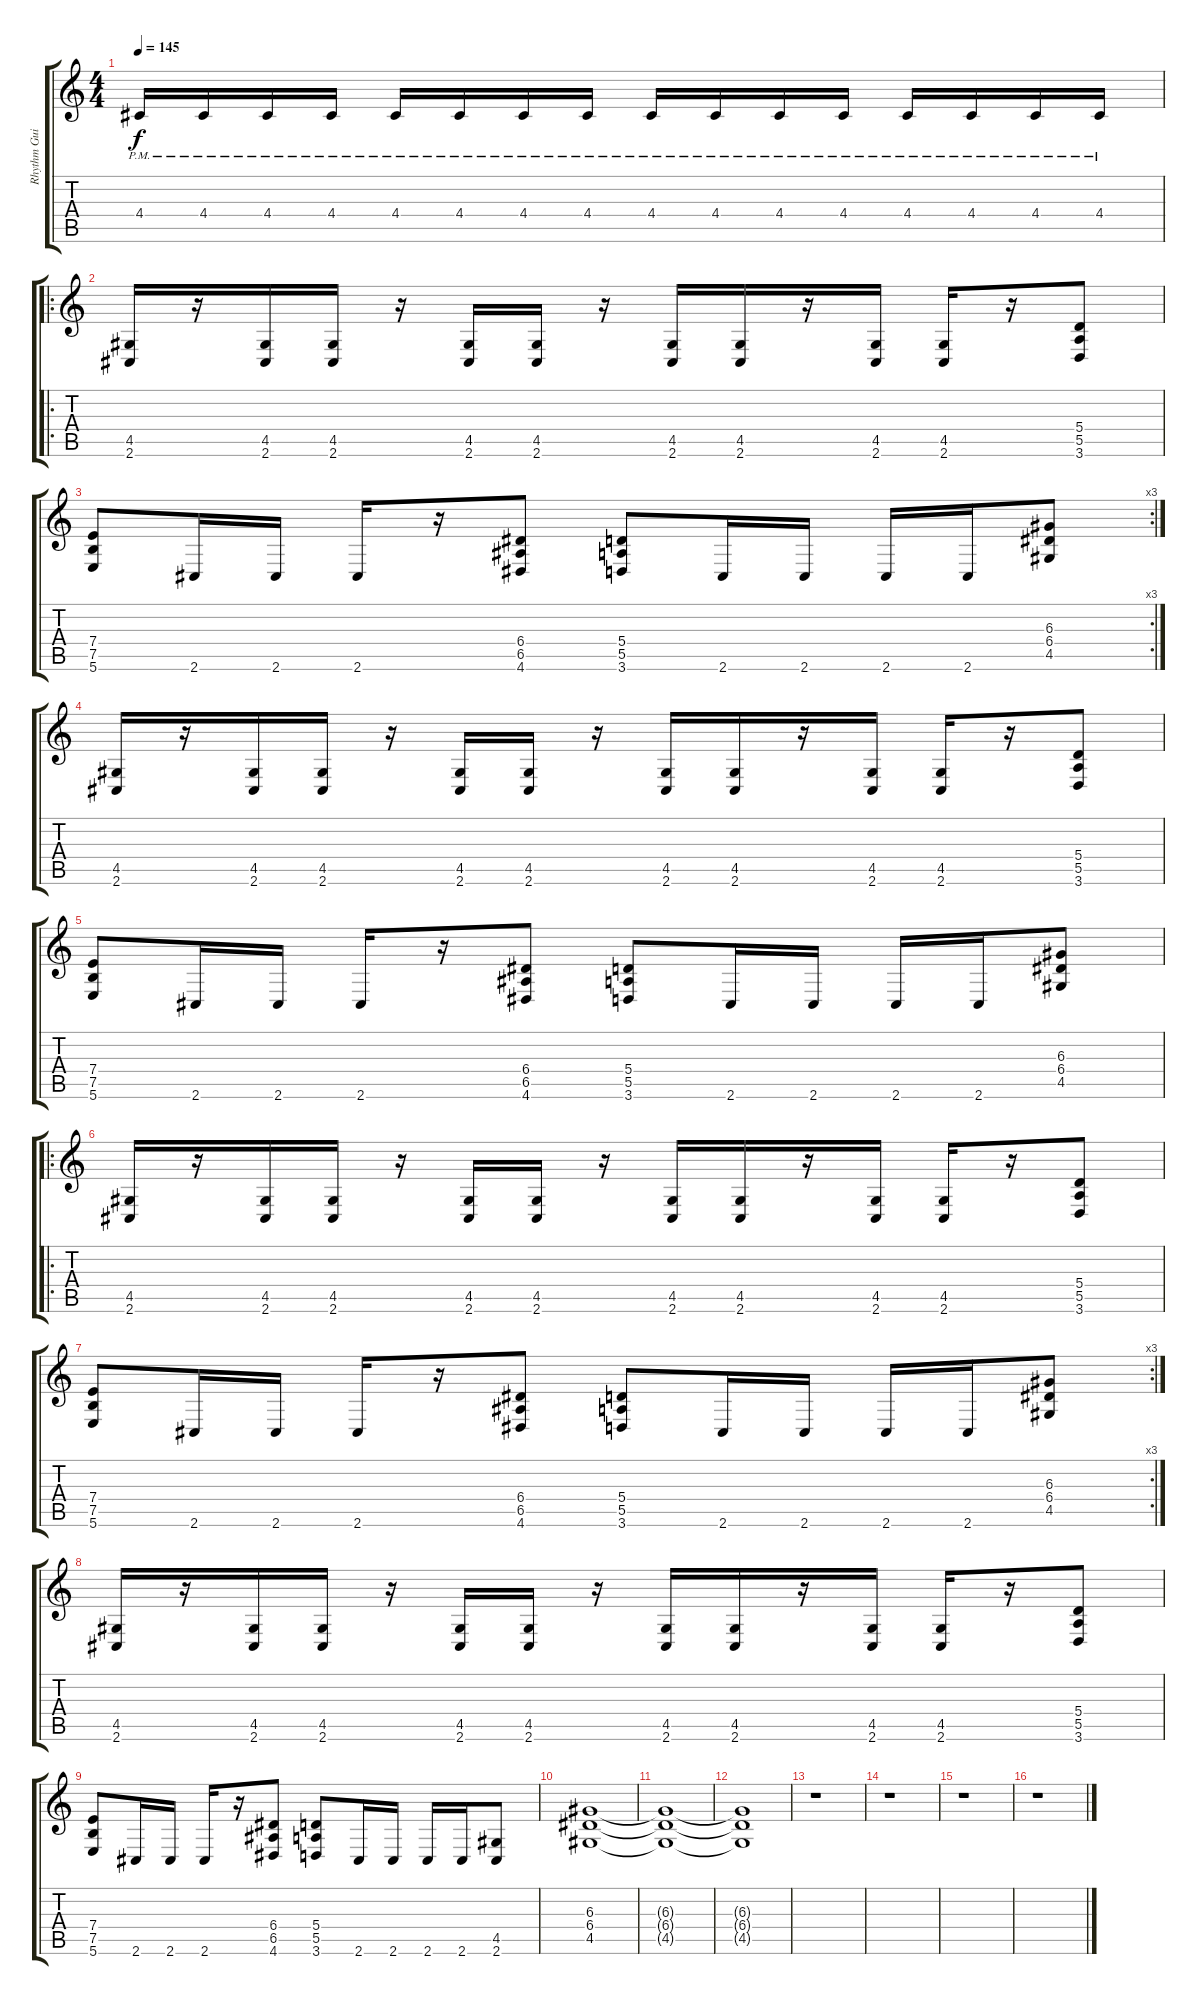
\track ("Rhythm Guitar" "Rhythm Gui") {instrument distortionguitar}
\staff {score tabs}
\tuning (B3 Gb3 D3 A2 E2 B1) {hide}
\ts (4 4)
\tempo 145
\clef g2
\ks c
4.4{pm}.16{dy f} 4.4{pm}.16 4.4{pm}.16 4.4{pm}.16 4.4{pm}.16 4.4{pm}.16 4.4{pm}.16 4.4{pm}.16 4.4{pm}.16 4.4{pm}.16 4.4{pm}.16 4.4{pm}.16 4.4{pm}.16 4.4{pm}.16 4.4{pm}.16 4.4{pm}.16 |
\ro
(4.5 2.6).16 r.16 (4.5 2.6).16 (4.5 2.6).16 r.16 (4.5 2.6).16 (4.5 2.6).16 r.16 (4.5 2.6).16 (4.5 2.6).16 r.16 (4.5 2.6).16 (4.5 2.6).16 r.16 (5.4 5.5 3.6).8 |
\rc 3
(7.4 7.5 5.6).8 2.6.16 2.6.16 2.6.16 r.16 (6.4 6.5 4.6).8 (5.4 5.5 3.6).8 2.6.16 2.6.16 2.6.16 2.6.16 (6.3 6.4 4.5).8 |
(4.5 2.6).16 r.16 (4.5 2.6).16 (4.5 2.6).16 r.16 (4.5 2.6).16 (4.5 2.6).16 r.16 (4.5 2.6).16 (4.5 2.6).16 r.16 (4.5 2.6).16 (4.5 2.6).16 r.16 (5.4 5.5 3.6).8 |
(7.4 7.5 5.6).8 2.6.16 2.6.16 2.6.16 r.16 (6.4 6.5 4.6).8 (5.4 5.5 3.6).8 2.6.16 2.6.16 2.6.16 2.6.16 (6.3 6.4 4.5).8 |
\ro
(4.5 2.6).16 r.16 (4.5 2.6).16 (4.5 2.6).16 r.16 (4.5 2.6).16 (4.5 2.6).16 r.16 (4.5 2.6).16 (4.5 2.6).16 r.16 (4.5 2.6).16 (4.5 2.6).16 r.16 (5.4 5.5 3.6).8 |
\rc 3
(7.4 7.5 5.6).8 2.6.16 2.6.16 2.6.16 r.16 (6.4 6.5 4.6).8 (5.4 5.5 3.6).8 2.6.16 2.6.16 2.6.16 2.6.16 (6.3 6.4 4.5).8 |
(4.5 2.6).16 r.16 (4.5 2.6).16 (4.5 2.6).16 r.16 (4.5 2.6).16 (4.5 2.6).16 r.16 (4.5 2.6).16 (4.5 2.6).16 r.16 (4.5 2.6).16 (4.5 2.6).16 r.16 (5.4 5.5 3.6).8 |
(7.4 7.5 5.6).8 2.6.16 2.6.16 2.6.16 r.16 (6.4 6.5 4.6).8 (5.4 5.5 3.6).8 2.6.16 2.6.16 2.6.16 2.6.16 (4.5 2.6).8 |
(6.3 6.4 4.5).1{volume 0} |
(6.3{t} 6.4{t} 4.5{t}).1 |
(6.3{t} 6.4{t} 4.5{t}).1 |
r.1 |
r.1 |
r.1 |
r.1
